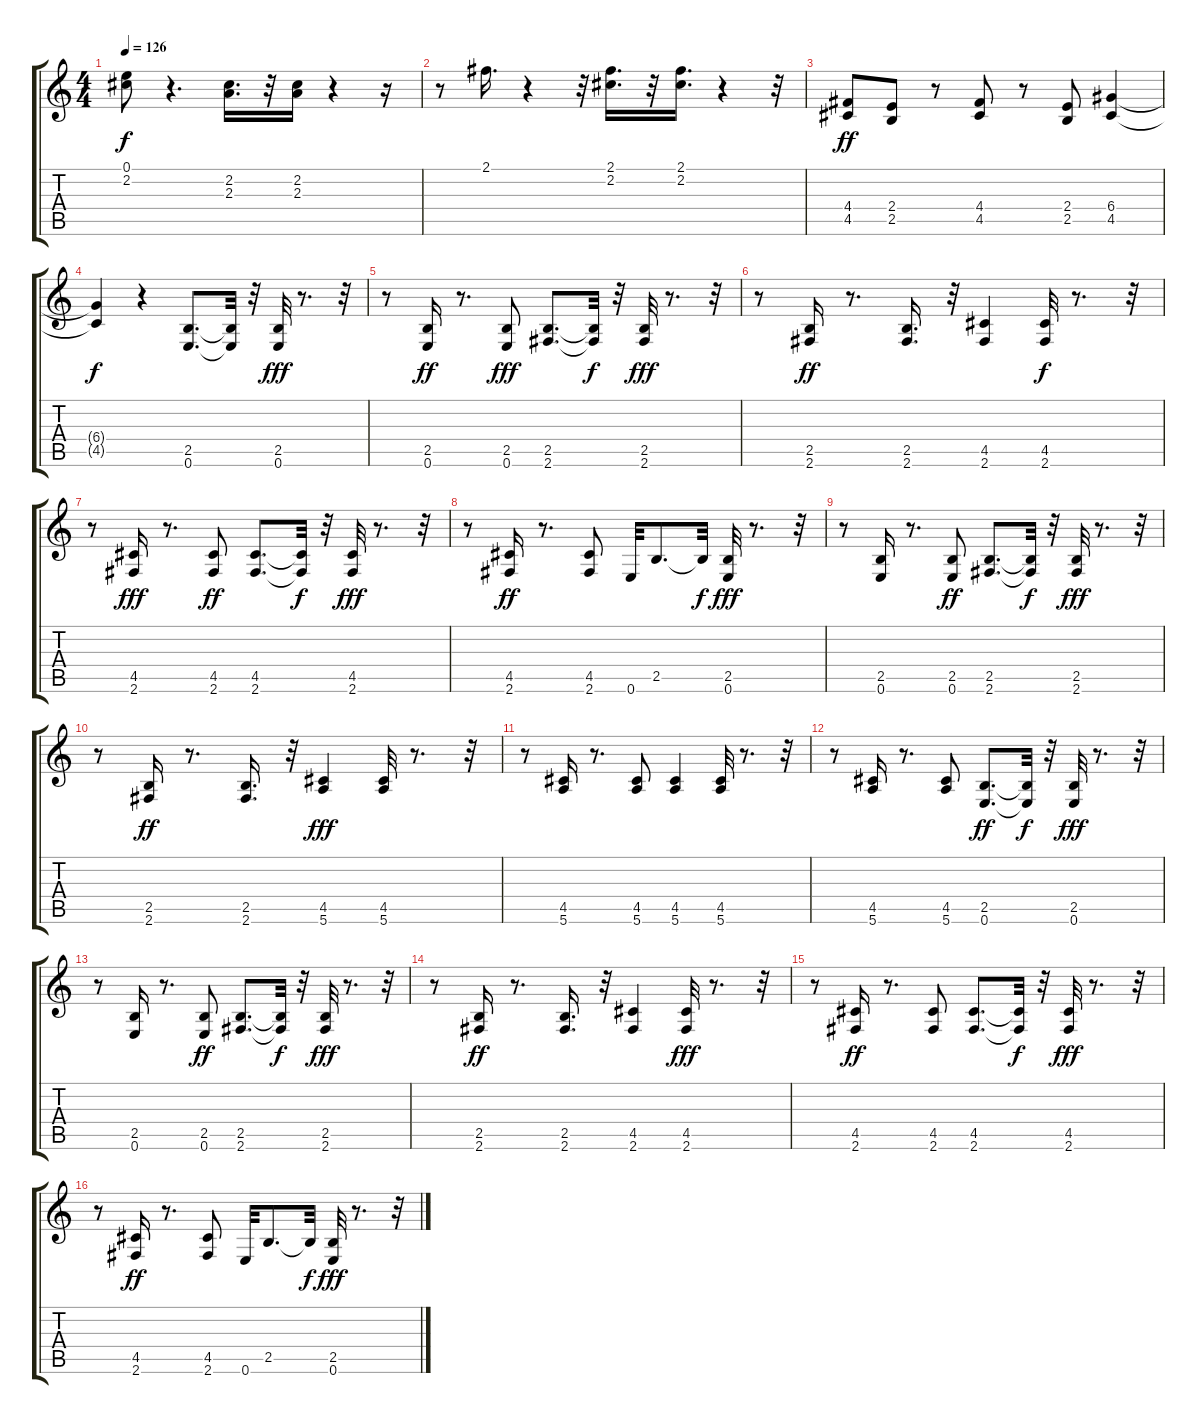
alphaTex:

\track "" {instrument slapbass2}
\staff {score tabs}
\tuning (E4 B3 G3 D3 A2 E2) {hide}
\ts (4 4)
\tempo 126
\clef g2
\ks c
(0.1 2.2).8{dy f} r.4{d} (2.2 2.3).16{d} r.32 (2.2 2.3).16 r.4 r.16 |
r.8 2.1.16{d} r.4 r.32 (2.1 2.2).16{d} r.32 (2.1 2.2).16{d} r.4 r.32 |
(4.4 4.5).8{dy ff} (2.4 2.5).8 r.8 (4.4 4.5).8 r.8 (2.4 2.5).8 (6.4 4.5).4 |
(6.4{t} 4.5{t}).4{dy f} r.4 (2.5 0.6).8{d volume 10 balance 12} (2.5{t} 0.6{t}).32 r.32 (2.5 0.6).32{dy fff} r.8{d} r.32 |
r.8 (2.5 0.6).16{dy ff} r.8{d} (2.5 0.6).8{dy fff} (2.5 2.6).8{d} (2.5{t} 2.6{t}).32{dy f} r.32 (2.5 2.6).32{dy fff} r.8{d} r.32 |
r.8 (2.5 2.6).16{dy ff} r.8{d} (2.5 2.6).16{d} r.32 (4.5 2.6).4 (4.5 2.6).32{dy f} r.8{d} r.32 |
r.8 (4.5 2.6).16{dy fff} r.8{d} (4.5 2.6).8{dy ff} (4.5 2.6).8{d} (4.5{t} 2.6{t}).32{dy f} r.32 (4.5 2.6).32{dy fff} r.8{d} r.32 |
r.8 (4.5 2.6).16{dy ff} r.8{d} (4.5 2.6).8 0.6.32 2.5.8{d} 2.5{t}.32{dy f} (2.5 0.6).32{dy fff} r.8{d} r.32 |
r.8 (2.5 0.6).16 r.8{d} (2.5 0.6).8{dy ff} (2.5 2.6).8{d} (2.5{t} 2.6{t}).32{dy f} r.32 (2.5 2.6).32{dy fff} r.8{d} r.32 |
r.8 (2.5 2.6).16{dy ff} r.8{d} (2.5 2.6).16{d} r.32 (4.5 5.6).4{dy fff} (4.5 5.6).32 r.8{d} r.32 |
r.8 (4.5 5.6).16 r.8{d} (4.5 5.6).8 (4.5 5.6).4 (4.5 5.6).32 r.8{d} r.32 |
r.8 (4.5 5.6).16 r.8{d} (4.5 5.6).8 (2.5 0.6).8{d dy ff} (2.5{t} 0.6{t}).32{dy f} r.32 (2.5 0.6).32{dy fff} r.8{d} r.32 |
r.8 (2.5 0.6).16 r.8{d} (2.5 0.6).8{dy ff} (2.5 2.6).8{d} (2.5{t} 2.6{t}).32{dy f} r.32 (2.5 2.6).32{dy fff} r.8{d} r.32 |
r.8 (2.5 2.6).16{dy ff} r.8{d} (2.5 2.6).16{d} r.32 (4.5 2.6).4 (4.5 2.6).32{dy fff} r.8{d} r.32 |
r.8 (4.5 2.6).16{dy ff} r.8{d} (4.5 2.6).8 (4.5 2.6).8{d} (4.5{t} 2.6{t}).32{dy f} r.32 (4.5 2.6).32{dy fff} r.8{d} r.32 |
r.8 (4.5 2.6).16{dy ff} r.8{d} (4.5 2.6).8 0.6.32 2.5.8{d} 2.5{t}.32{dy f} (2.5 0.6).32{dy fff} r.8{d} r.32
